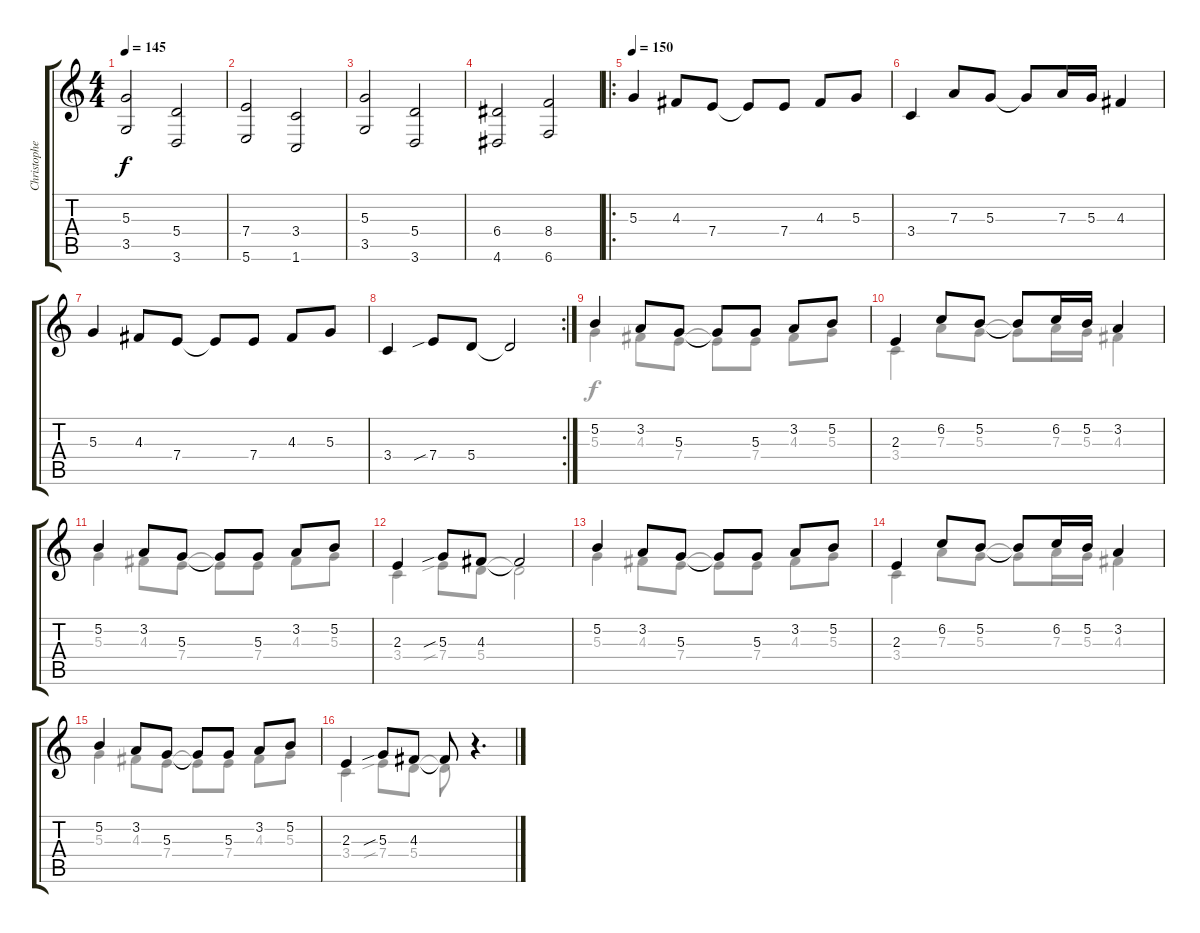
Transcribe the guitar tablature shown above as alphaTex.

\track ("Christopher Amott" "Christophe") {instrument distortionguitar}
\staff {score tabs}
\tuning (B3 Gb3 D3 A2 E2 B1) {hide}
\voice
\ts (4 4)
\tempo 145
\clef g2
\ks c
(5.3 3.5).2{dy f} (5.4 3.6).2 |
(7.4 5.6).2 (3.4 1.6).2 |
(5.3 3.5).2 (5.4 3.6).2 |
(6.4 4.6).2 (8.4 6.6).2 |
\ro
\tempo 150
5.3.4 4.3.8 7.4.8 7.4{t}.8 7.4.8 4.3.8 5.3.8 |
3.4.4 7.3.8 5.3.8 5.3{t}.8 7.3.16 5.3.16 4.3.4 |
5.3.4 4.3.8 7.4.8 7.4{t}.8 7.4.8 4.3.8 5.3.8 |
\rc 2
3.4.4 7.4{sib}.8 5.4.8 5.4{t}.2 |
5.2.4 3.2.8 5.3.8 5.3{t}.8 5.3.8 3.2.8 5.2.8 |
2.3.4 6.2.8 5.2.8 5.2{t}.8 6.2.16 5.2.16 3.2.4 |
5.2.4 3.2.8 5.3.8 5.3{t}.8 5.3.8 3.2.8 5.2.8 |
2.3.4 5.3{sib}.8 4.3.8 4.3{t}.2 |
5.2.4 3.2.8 5.3.8 5.3{t}.8 5.3.8 3.2.8 5.2.8 |
2.3.4 6.2.8 5.2.8 5.2{t}.8 6.2.16 5.2.16 3.2.4 |
5.2.4 3.2.8 5.3.8 5.3{t}.8 5.3.8 3.2.8 5.2.8 |
2.3.4 5.3{sib}.8 4.3.8 4.3{t}.8 r.4{d}
\voice
\clef g2
\ottava regular
\simile none
\ks c
|
|
|
|
|
|
|
|
5.3.4 4.3.8 7.4.8 7.4{t}.8 7.4.8 4.3.8 5.3.8 |
3.4.4 7.3.8 5.3.8 5.3{t}.8 7.3.16 5.3.16 4.3.4 |
5.3.4 4.3.8 7.4.8 7.4{t}.8 7.4.8 4.3.8 5.3.8 |
3.4.4 7.4{sib}.8 5.4.8 5.4{t}.2 |
5.3.4 4.3.8 7.4.8 7.4{t}.8 7.4.8 4.3.8 5.3.8 |
3.4.4 7.3.8 5.3.8 5.3{t}.8 7.3.16 5.3.16 4.3.4 |
5.3.4 4.3.8 7.4.8 7.4{t}.8 7.4.8 4.3.8 5.3.8 |
3.4.4 7.4{sib}.8 5.4.8 5.4{t}.8 r.4{d}
